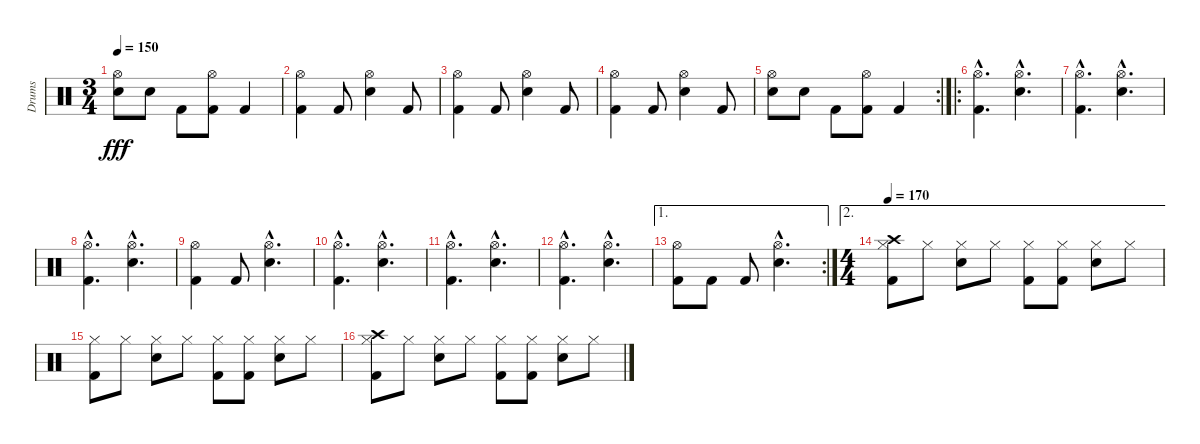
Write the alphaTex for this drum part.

\track ("Drums" "Drums") {instrument percussion}
\staff {score}
\articulation defaults
\ts (3 4)
\tempo 150
\clef neutral
\ks c
("Hi-Hat (open)" "Snare (hit) 2").8{dy fff} "Snare (hit) 2".8 "Kick (hit) 2".8 ("Kick (hit) 2" "Hi-Hat (open)").8 "Kick (hit) 2".4 |
("Hi-Hat (open)" "Kick (hit) 2").4 "Kick (hit) 2".8 ("Hi-Hat (open)" "Snare (hit) 2").4 "Kick (hit) 2".8 |
("Hi-Hat (open)" "Kick (hit) 2").4 "Kick (hit) 2".8 ("Hi-Hat (open)" "Snare (hit) 2").4 "Kick (hit) 2".8 |
("Hi-Hat (open)" "Kick (hit) 2").4 "Kick (hit) 2".8 ("Hi-Hat (open)" "Snare (hit) 2").4 "Kick (hit) 2".8 |
\rc 2
("Hi-Hat (open)" "Snare (hit) 2").8 "Snare (hit) 2".8 "Kick (hit) 2".8 ("Kick (hit) 2" "Hi-Hat (open)").8 "Kick (hit) 2".4 |
\ro
("Hi-Hat (open)"{hac} "Kick (hit) 2"{hac}).4{d} ("Hi-Hat (open)"{hac} "Snare (hit) 2"{hac}).4{d} |
("Hi-Hat (open)"{hac} "Kick (hit) 2"{hac}).4{d} ("Hi-Hat (open)"{hac} "Snare (hit) 2"{hac}).4{d} |
("Hi-Hat (open)"{hac} "Kick (hit) 2"{hac}).4{d} ("Hi-Hat (open)"{hac} "Snare (hit) 2"{hac}).4{d} |
("Hi-Hat (open)" "Kick (hit) 2").4 "Kick (hit) 2".8 ("Hi-Hat (open)"{hac} "Snare (hit) 2"{hac}).4{d} |
("Hi-Hat (open)"{hac} "Kick (hit) 2"{hac}).4{d} ("Hi-Hat (open)"{hac} "Snare (hit) 2"{hac}).4{d} |
("Hi-Hat (open)"{hac} "Kick (hit) 2"{hac}).4{d} ("Hi-Hat (open)"{hac} "Snare (hit) 2"{hac}).4{d} |
("Hi-Hat (open)"{hac} "Kick (hit) 2"{hac}).4{d} ("Hi-Hat (open)"{hac} "Snare (hit) 2"{hac}).4{d} |
\ae 1
\rc 2
("Hi-Hat (open)" "Kick (hit) 2").8 "Kick (hit) 2".8 "Kick (hit) 2".8 ("Hi-Hat (open)"{hac} "Snare (hit) 2"{hac}).4{d} |
\ae 2
\ts (4 4)
\tempo 170
("Hi-Hat (closed)" "Kick (hit) 2" "Crash high (hit)").8 "Hi-Hat (closed)".8 ("Hi-Hat (closed)" "Snare (hit) 2").8 "Hi-Hat (closed)".8 ("Hi-Hat (closed)" "Kick (hit) 2").8 ("Hi-Hat (closed)" "Kick (hit) 2").8 ("Hi-Hat (closed)" "Snare (hit) 2").8 "Hi-Hat (closed)".8 |
("Hi-Hat (closed)" "Kick (hit) 2").8 "Hi-Hat (closed)".8 ("Hi-Hat (closed)" "Snare (hit) 2").8 "Hi-Hat (closed)".8 ("Hi-Hat (closed)" "Kick (hit) 2").8 ("Hi-Hat (closed)" "Kick (hit) 2").8 ("Hi-Hat (closed)" "Snare (hit) 2").8 "Hi-Hat (closed)".8 |
("Hi-Hat (closed)" "Kick (hit) 2" "Crash high (hit)").8 "Hi-Hat (closed)".8 ("Hi-Hat (closed)" "Snare (hit) 2").8 "Hi-Hat (closed)".8 ("Hi-Hat (closed)" "Kick (hit) 2").8 ("Hi-Hat (closed)" "Kick (hit) 2").8 ("Hi-Hat (closed)" "Snare (hit) 2").8 "Hi-Hat (closed)".8
